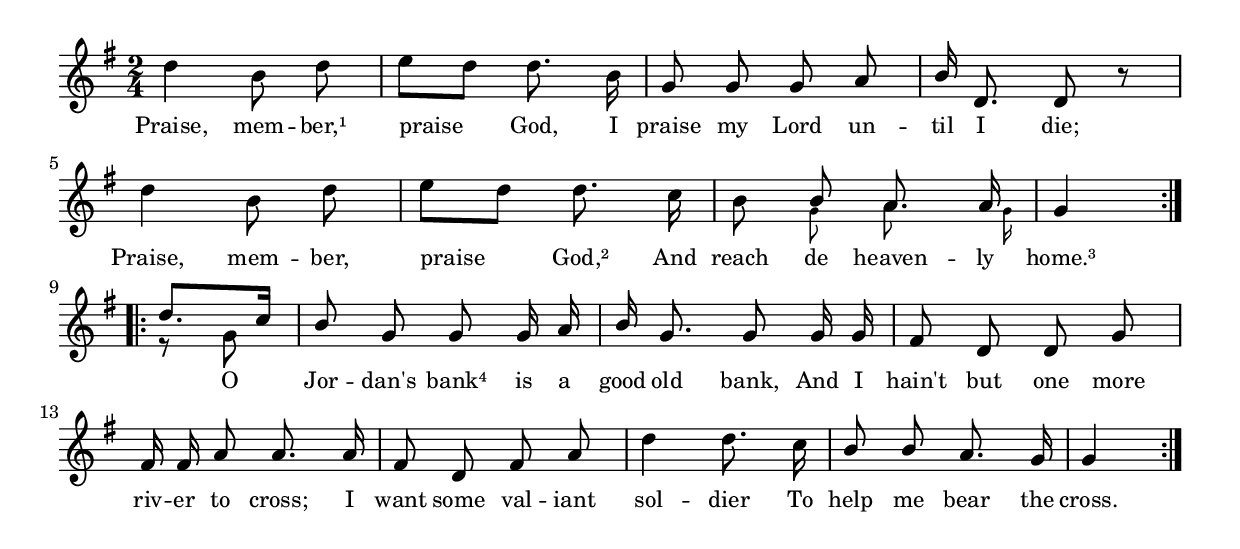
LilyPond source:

% 005.ly - Score sheet for "Praise, member."
% Copyright (C) 2007  Marcus Brinkmann <marcus@gnu.org>
%
% This score sheet is free software; you can redistribute it and/or
% modify it under the terms of the Creative Commons Legal Code
% Attribution-ShareALike as published by Creative Commons; either
% version 2.0 of the License, or (at your option) any later version.
%
% This score sheet is distributed in the hope that it will be useful,
% but WITHOUT ANY WARRANTY; without even the implied warranty of
% MERCHANTABILITY or FITNESS FOR A PARTICULAR PURPOSE.  See the
% Creative Commons Legal Code Attribution-ShareALike for more details.
%
% You should have received a copy of the Creative Commons Legal Code
% Attribution-ShareALike along with this score sheet; if not, write to
% Creative Commons, 543 Howard Street, 5th Floor,
% San Francisco, CA 94105-3013  United States

\version "2.10.0"

%\header
%{
%  title = "Praise, member."
%  composer = "trad."
%}

melody =
<<
  \context Voice
  {
    \set Staff.midiInstrument = "acoustic grand"
    \override Staff.VerticalAxisGroup #'minimum-Y-extent = #'(0 . 0)
    
    \autoBeamOff
    
    \time 2/4
    \clef violin
    \key g \major
    
    \repeat volta 2
    {
      d''4 b'8 d'' | e''8[ d''] d''8. b'16 | g'8 g' g' a' |
      \override Stem #'neutral-direction = #1
      b'16 d'8. d'8 r |
      \override Stem #'neutral-direction = #-1
      d''4 b'8 d'' | e''8[ d''] d''8. c''16 | b'8
      << { \stemUp b'8 \stemNeutral }
	 << \\ \set fontSize = #'-4 \stemDown g'8 >> >>
      << { \stemUp a'8. \stemNeutral }
	 << \\ \autoBeamOff \stemDown a'8. >> >>
      << { \stemUp a'16 \stemNeutral }
	 << \\ { s64 \set fontSize = #'-4 \stemDown g'16*3/4 } >> >> |
      \partial 4 g'4
    }
    \break
    \repeat volta 2
    {
      %% EDITED: Added a semi-quarter rest to expand the voice to
      %% measure length.
      \partial 4 << { \stemDown r8 g'8 \stemNeutral }
		    << \\ { \stemUp d''8.[ c''16] } >> >> |
      \override Stem #'neutral-direction = #1
      b'8 g' g' g'16 a' | b'16 g'8. g'8 g'16 g' | fis'8 d' d' g' |
      fis'16 fis' a'8 a'8. a'16 | fis'8 d' fis' a' | d''4 d''8. c''16 |
      %% EDITED: Removed the trailing quarter rest.
      b'8 b' a'8. g'16 | g'4
    }
  }
  \lyricsto "" \new Lyrics
  {
    \override LyricText #'font-size = #0
    \override StanzaNumber #'font-size = #-1

    Praise, mem -- ber,¹ praise God,
    I praise my Lord un -- til I die;
    Praise, mem -- ber, praise God,²
    And reach de heaven -- ly home.³
    O Jor -- dan's bank⁴ is a good old bank,
    And I hain't but one more riv -- er to cross;
    I want some val -- iant sol -- dier
    To help me bear the cross.
  }
>>
  

  \score
  {
    \new Staff { \melody }
    
    \layout { indent = 0.0 }
  }
  
  \score
  {
    \new Staff { \unfoldRepeats \melody }
    
    
  \midi {
    \context {
      \Score
      tempoWholesPerMinute = #(ly:make-moment 82 4)
      }
    }


  }
